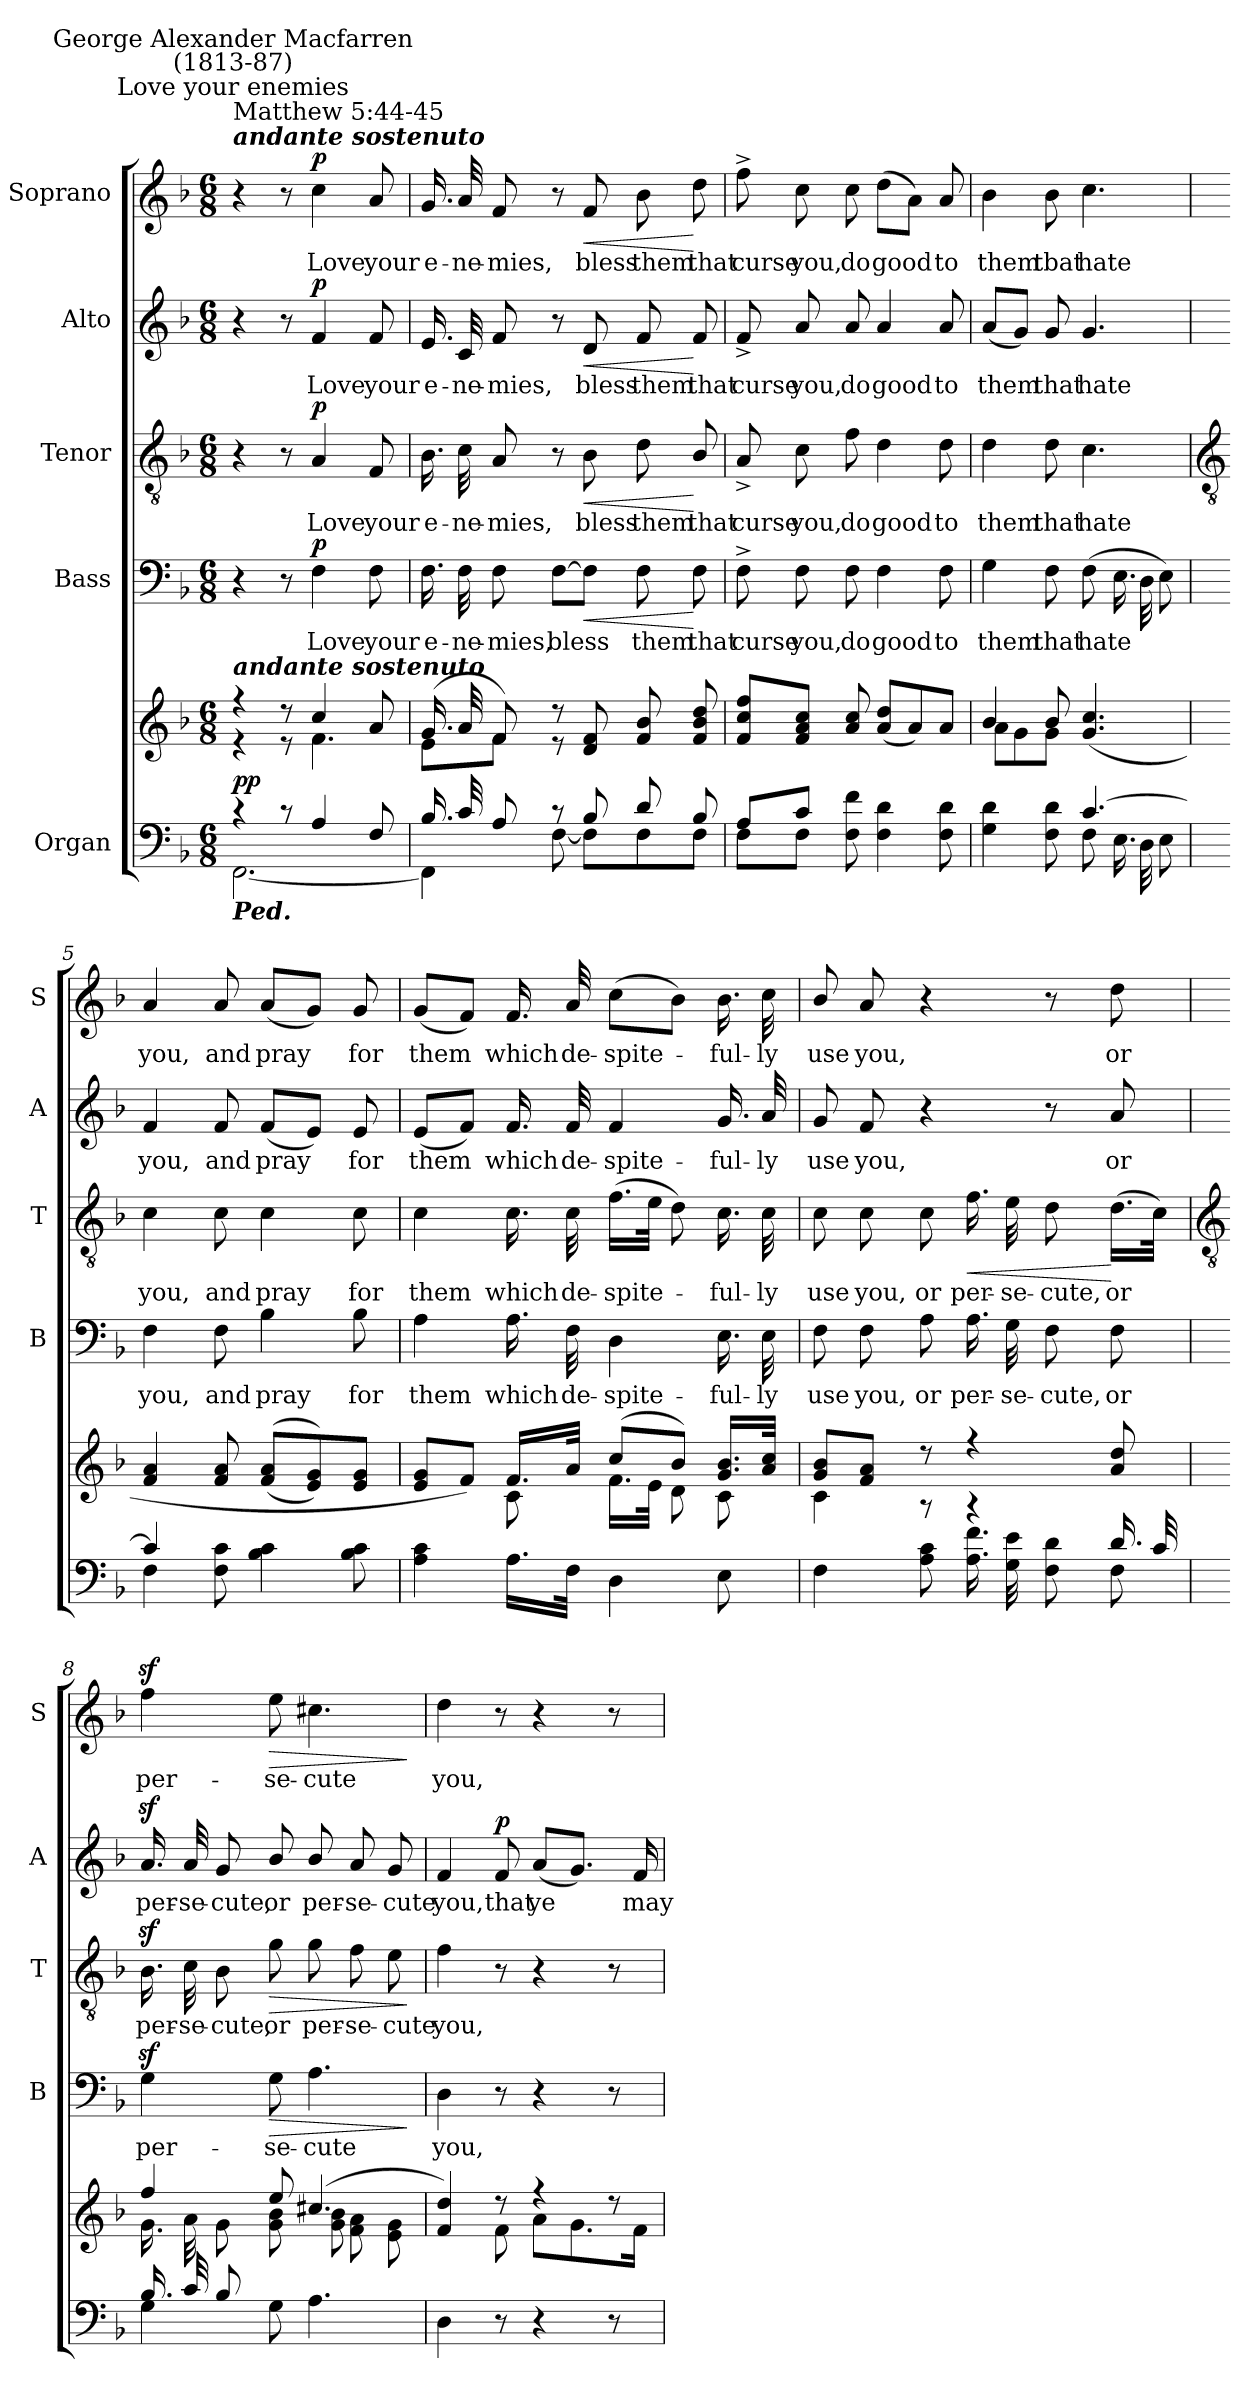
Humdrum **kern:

**kern	**kern	**dynam	**kern	**text	**dynam	**kern	**text	**dynam	**kern	**text	**dynam	**kern	**text	**dynam
*part5	*part5	*part5	*part4	*part4	*part4	*part3	*part3	*part3	*part2	*part2	*part2	*part1	*part1	*part1
*staff6	*staff5	*staff5/6	*staff4	*staff4	*staff4	*staff3	*staff3	*staff3	*staff2	*staff2	*staff2	*staff1	*staff1	*staff1
*I"Organ	*	*	*I"Bass	*	*	*I"Tenor	*	*	*I"Alto	*	*	*I"Soprano	*	*
*	*	*	*I'B	*	*	*I'T	*	*	*I'A	*	*	*I'S	*	*
*clefF4	*clefG2	*	*clefF4	*	*	*clefGv2	*	*	*clefG2	*	*	*clefG2	*	*
*k[b-]	*k[b-]	*	*k[b-]	*	*	*k[b-]	*	*	*k[b-]	*	*	*k[b-]	*	*
*F:	*F:	*	*F:	*	*	*F:	*	*	*F:	*	*	*F:	*	*
*M6/8	*M6/8	*	*M6/8	*	*	*M6/8	*	*	*M6/8	*	*	*M6/8	*	*
=1	=1	=1	=1	=1	=1	=1	=1	=1	=1	=1	=1	=1	=1	=1
*^	*^	*	*	*	*	*	*	*	*	*	*	*	*	*
!	!	!	!	!	!	!	!	!	!	!	!	!	!	!LO:TX:a:Bi:t=andante sostenuto	!	!
!	!	!	!	!	!	!	!	!	!	!	!	!	!	!LO:TX:a:t=Matthew 5&colon;44-45	!	!
!	!	!	!	!	!	!	!	!	!	!	!	!	!	!LO:TX:a:cj:t=Love your enemies	!	!
!	!	!	!	!	!	!	!	!	!	!	!	!	!	!LO:TX:a:cj:t=George Alexander Macfarren\n(1813-87)	!	!
!	!	!LO:TX:a:Bi:t=andante sostenuto	!	!	!	!	!	!	!	!	!	!	!	!	!	!
!LO:TX:b:Bi:t=Ped.	!	!	!	!	!	!	!	!	!	!	!	!	!	!	!	!
!	!	!	!	!LO:DY:a=2	!	!	!	!	!	!	!	!	!	!	!	!
!	!	!	!	!LO:DY:n=1:b=2	!	!	!	!	!	!	!	!	!	!	!	!
4r	[2.FF\	4r	4r	p p	4r	.	.	4r	.	.	4r	.	.	4r	.	.
8r	.	8r	8r	.	8r	.	.	8r	.	.	8r	.	.	8r	.	.
!	!	!	!	!	!	!LO:LY:b	!LO:DY:b	!	!LO:LY:b	!LO:DY:b	!	!LO:LY:b	!LO:DY:b	!	!LO:LY:b	!LO:DY:b
4A/	.	4cc/	4.f\	.	4F	Love	p	4A	Love	p	4f	Love	p	4cc	Love	p
!	!	!	!	!	!	!LO:LY:b	!	!	!LO:LY:b	!	!	!LO:LY:b	!	!	!LO:LY:b	!
8F/	.	8a/	.	.	8F	your	.	8F	your	.	8f	your	.	8a	your	.
=2	=2	=2	=2	=2	=2	=2	=2	=2	=2	=2	=2	=2	=2	=2	=2	=2
!	!	!	!	!	!	!LO:LY:b	!	!	!LO:LY:b	!	!	!LO:LY:b	!	!	!LO:LY:b	!
16.B-/LL	4FF\]	(>16.g/LL	8e\L	.	16.F	e-	.	16.B-	e-	.	16.e	e-	.	16.g	e-	.
!	!	!	!	!	!	!LO:LY:b	!	!	!LO:LY:b	!	!	!LO:LY:b	!	!	!LO:LY:b	!
32c/L	.	32a/L	.	.	32F	-ne-	.	32c	-ne-	.	32c	-ne-	.	32a	-ne-	.
!	!	!	!	!	!	!LO:LY:b	!	!	!LO:LY:b	!	!	!LO:LY:b	!	!	!LO:LY:b	!
8A/J	.	8f/J)	8f\J	.	8F	-mies,	.	8A	-mies,	.	8f	-mies,	.	8f	-mies,	.
!	!	!	!	!	!	!LO:LY:b	!	!	!	!	!	!	!	!	!	!
8r	[8F\	8r	8r	.	[8FL	bless	.	8r	.	.	8r	.	.	8r	.	.
!	!	!	!	!	!	!	!LO:HP:b	!	!LO:LY:b	!LO:HP:b	!	!LO:LY:b	!LO:HP:b	!	!LO:LY:b	!LO:HP:b
8B-/L	8F\L]	8d/ 8f/L	8ryy	.	8FJ]	.	<	8B-	bless	<	8d	bless	<	8f	bless	<
!	!	!	!	!	!	!LO:LY:b	!	!	!LO:LY:b	!	!	!LO:LY:b	!	!	!LO:LY:b	!
8d/	8F\	8f/ 8b-/	4ryy	.	8F	them	.	8d	them	.	8f	them	.	8b-	them	.
!	!	!	!	!	!	!LO:LY:b	!	!	!LO:LY:b	!	!	!LO:LY:b	!	!	!LO:LY:b	!
8B-/J	8F\J	8f/ 8b-/ 8dd/J	.	.	8F	that	[	8B-/	that	[	8f	that	[	8dd	that	[
=3	=3	=3	=3	=3	=3	=3	=3	=3	=3	=3	=3	=3	=3	=3	=3	=3
!	!	!	!	!	!	!LO:LY:b	!	!	!LO:LY:b	!	!	!LO:LY:b	!	!	!LO:LY:b	!
8A/L	8F\L	8f/ 8cc/ 8ff/L	2ryy	.	8F^	curse	.	8A^	curse	.	8f^	curse	.	8ff^	curse	.
!	!	!	!	!	!	!LO:LY:b	!	!	!LO:LY:b	!	!	!LO:LY:b	!	!	!LO:LY:b	!
8c/J	8F\J	8f/ 8a/ 8cc/J	.	.	8F	you,	.	8c	you,	.	8a	you,	.	8cc	you,	.
!	!	!	!	!	!	!LO:LY:b	!	!	!LO:LY:b	!	!	!LO:LY:b	!	!	!LO:LY:b	!
8F\ 8f\	4ryy	8a/ 8cc/	.	.	8F	do	.	8f	do	.	8a	do	.	8cc	do	.
!	!	!	!	!	!	!LO:LY:b	!	!	!LO:LY:b	!	!	!LO:LY:b	!	!	!LO:LY:b	!
4F\ 4d\	.	(>8a/ 8dd/L	.	.	4F	good	.	4d	good	.	4a	good	.	(>8ddL	good	.
.	4ryy	8a/)	4ryy	.	.	.	.	.	.	.	.	.	.	8aJ)	.	.
!	!	!	!	!	!	!LO:LY:b	!	!	!LO:LY:b	!	!	!LO:LY:b	!	!	!LO:LY:b	!
8F\ 8d\	.	8a/J	.	.	8F	to	.	8d	to	.	8a	to	.	8a	to	.
=4	=4	=4	=4	=4	=4	=4	=4	=4	=4	=4	=4	=4	=4	=4	=4	=4
!	!	!	!	!	!	!LO:LY:b	!	!	!LO:LY:b	!	!	!LO:LY:b	!	!	!LO:LY:b	!
4G\ 4d\	4ryy	4b-/	8a\L	.	4G	them	.	4d	them	.	(<8aL	them	.	4b-	them	.
.	.	.	8g\	.	.	.	.	.	.	.	8gJ)	.	.	.	.	.
!	!	!	!	!	!	!LO:LY:b	!	!	!LO:LY:b	!	!	!LO:LY:b	!	!	!LO:LY:b	!
8F\ 8d\	8ryy	8b-/	8g\J	.	8F	that	.	8d	that	.	8g	that	.	8b-	tbat	.
!	!	!	!	!	!	!LO:LY:b	!	!	!LO:LY:b	!	!	!LO:LY:b	!	!	!LO:LY:b	!
[4.c/	8F\L	(>(>4.g/ 4.cc/	8ryy	.	(>8FL	hate	.	4.c	hate	.	4.g	hate	.	4.cc	hate	.
.	16.E\L	.	4ryy	.	16.EL	.	.	.	.	.	.	.	.	.	.	.
.	32D\L	.	.	.	32DL	.	.	.	.	.	.	.	.	.	.	.
.	8E\J	.	.	.	8EJ)	.	.	.	.	.	.	.	.	.	.	.
!!LO:LB:g=z
=5	=5	=5	=5	=5	=5	=5	=5	=5	=5	=5	=5	=5	=5	=5	=5	=5
*	*	*	*	*	*	*	*	*clefGv2	*	*	*	*	*	*	*	*
!	!	!	!	!	!	!LO:LY:b	!	!	!LO:LY:b	!	!	!LO:LY:b	!	!	!LO:LY:b	!
4c/]	4F\	4f/ 4a/	2ryy	.	4F	you,	.	4c	you,	.	4f	you,	.	4a	you,	.
!	!	!	!	!	!	!LO:LY:b	!	!	!LO:LY:b	!	!	!LO:LY:b	!	!	!LO:LY:b	!
8F 8c	4ryy	8f/ 8a/	.	.	8F	and	.	8c	and	.	8f	and	.	8a	and	.
!	!	!	!	!	!	!LO:LY:b	!	!	!LO:LY:b	!	!	!LO:LY:b	!	!	!LO:LY:b	!
4B- 4c	.	(>(>8f/ 8a/L	.	.	4B-	pray	.	4c	pray	.	(<8fL	pray	.	(<8aL	pray	.
.	4ryy	8e/ 8g/))	4ryy	.	.	.	.	.	.	.	8eJ)	.	.	8gJ)	.	.
!	!	!	!	!	!	!LO:LY:b	!	!	!LO:LY:b	!	!	!LO:LY:b	!	!	!LO:LY:b	!
8B- 8c	.	8e/ 8g/J	.	.	8B-	for	.	8c	for	.	8e	for	.	8g	for	.
=6	=6	=6	=6	=6	=6	=6	=6	=6	=6	=6	=6	=6	=6	=6	=6	=6
!	!	!	!	!	!	!LO:LY:b	!	!	!LO:LY:b	!	!	!LO:LY:b	!	!	!LO:LY:b	!
4A 4c	2ryy	8e/ 8g/L	4ryy	.	4A	them	.	4c	them	.	(<8eL	them	.	(<8gL	them	.
.	.	8f/J)	.	.	.	.	.	.	.	.	8fJ)	.	.	8fJ)	.	.
!	!	!	!	!	!	!LO:LY:b	!	!	!LO:LY:b	!	!	!LO:LY:b	!	!	!LO:LY:b	!
16.ALL	.	16.f/LL	8c\	.	16.A	which	.	16.c	which	.	16.f	which	.	16.f	which	.
!	!	!	!	!	!	!LO:LY:b	!	!	!LO:LY:b	!	!	!LO:LY:b	!	!	!LO:LY:b	!
32FJJ	.	32a/JJ	.	.	32F	de-	.	32c	de-	.	32f	de-	.	32a	de-	.
!	!	!	!	!	!	!LO:LY:b	!	!	!LO:LY:b	!	!	!LO:LY:b	!	!	!LO:LY:b	!
4D	.	(>8cc/L	16.f\LL	.	4D	-spite-	.	(>16.fLL	-spite-	.	4f	-spite-	.	(>8ccL	-spite-	.
.	.	.	32e\JJ	.	.	.	.	32eJJ	.	.	.	.	.	.	.	.
.	4ryy	8b-/J)	8d\	.	.	.	.	8d)	.	.	.	.	.	8b-J)	.	.
!	!	!	!	!	!	!LO:LY:b	!	!	!LO:LY:b	!	!	!LO:LY:b	!	!	!LO:LY:b	!
8E	.	16.g/ 16.b-/LL	8c\	.	16.E	-ful-	.	16.c	ful-	.	16.g	-ful-	.	16.b-	ful-	.
!	!	!	!	!	!	!LO:LY:b	!	!	!LO:LY:b	!	!	!LO:LY:b	!	!	!LO:LY:b	!
.	.	32a/ 32cc/JJ	.	.	32E	-ly	.	32c	-ly	.	32a	-ly	.	32cc	-ly	.
=7	=7	=7	=7	=7	=7	=7	=7	=7	=7	=7	=7	=7	=7	=7	=7	=7
!	!	!	!	!	!	!LO:LY:b	!	!	!LO:LY:b	!	!	!LO:LY:b	!	!	!LO:LY:b	!
4F	2ryy	8g/ 8b-/L	4c\	.	8F	use	.	8c	use	.	8g	use	.	8b-/	use	.
!	!	!	!	!	!	!LO:LY:b	!	!	!LO:LY:b	!	!	!LO:LY:b	!	!	!LO:LY:b	!
.	.	8f/ 8a/J	.	.	8F	you,	.	8c	you,	.	8f	you,	.	8a	you,	.
!	!	!	!	!	!	!LO:LY:b	!	!	!LO:LY:b	!	!	!	!	!	!	!
8A 8c	.	8r	8r	.	8A	or	.	8c	or	.	4r	.	.	4r	.	.
!	!	!	!	!	!	!LO:LY:b	!	!	!LO:LY:b	!LO:HP:b	!	!	!	!	!	!
16.A 16.fLL	.	4r	4r	.	16.A	per-	.	16.f	per-	<	.	.	.	.	.	.
!	!	!	!	!	!	!LO:LY:b	!	!	!LO:LY:b	!	!	!	!	!	!	!
32G 32eL	.	.	.	.	32G	-se-	.	32e	-se-	.	.	.	.	.	.	.
!	!	!	!	!	!	!LO:LY:b	!	!	!LO:LY:b	!	!	!	!	!	!	!
8F 8dJ	8ryy	.	.	.	8F	-cute,	.	8d	-cute,	.	8r	.	.	8r	.	.
!	!	!	!	!	!	!LO:LY:b	!	!	!LO:LY:b	!	!	!LO:LY:b	!	!	!LO:LY:b	!
16.d/LL	8F\	8a/ 8dd/	8ryy	.	8F	or	.	(>16.dLL	or	[	8a	or	.	8dd	or	.
32c/JJ	.	.	.	.	.	.	.	32cJJ)	.	.	.	.	.	.	.	.
!!LO:LB:g=z
=8	=8	=8	=8	=8	=8	=8	=8	=8	=8	=8	=8	=8	=8	=8	=8	=8
*	*	*	*	*	*	*	*	*clefGv2	*	*	*	*	*	*	*	*
!	!	!	!	!	!	!LO:LY:b	!	!	!LO:LY:b	!	!	!LO:LY:b	!	!	!LO:LY:b	!
16.B-/LL	4G\	4ff/	16.g\LL	.	4Gz<	per-	.	16.B-z<	per-	.	16.az<	per-	.	4ffz<	per-	.
!	!	!	!	!	!	!	!	!	!LO:LY:b	!	!	!LO:LY:b	!	!	!	!
32c/L	.	.	32a\L	.	.	.	.	32c	-se-	.	32a	-se-	.	.	.	.
!	!	!	!	!	!	!	!	!	!LO:LY:b	!	!	!LO:LY:b	!	!	!	!
8B-/J	.	.	8g\J	.	.	.	.	8B-	-cute,	.	8g	-cute,	.	.	.	.
!	!	!	!	!	!	!LO:LY:b	!LO:HP:b	!	!LO:LY:b	!LO:HP:b	!	!LO:LY:b	!	!	!LO:LY:b	!LO:HP:b
8G	4ryy	8ee/	8g\ 8b-\	.	8G	-se-	>	8g	or	>	8b-/	or	.	8ee	-se-	>
!	!	!	!	!	!	!LO:LY:b	!	!	!LO:LY:b	!	!	!LO:LY:b	!	!	!LO:LY:b	!
4.A	.	(>4.cc#X/	8g\ 8b-\L	.	4.A	-cute	.	8g	per-	.	8b-/	per-	.	4.cc#X	-cute	.
!	!	!	!	!	!	!	!	!	!LO:LY:b	!	!	!LO:LY:b	!	!	!	!
.	4ryy	.	8f\ 8a\	.	.	.	.	8f	-se-	.	8a	-se-	.	.	.	.
!	!	!	!	!	!	!	!	!	!LO:LY:b	!	!	!LO:LY:b	!	!	!	!
.	.	.	8e\ 8g\J	.	.	.	.	8e	-cute	.	8g	-cute	.	.	.	.
*v	*v	*	*	*	*	*	*	*	*	*	*	*	*	*	*	*
*	*v	*v	*	*	*	*	*	*	*	*	*	*	*	*	*
.	.	.	.	.	]	.	.	]	.	.	.	.	.	]
=9	=9	=9	=9	=9	=9	=9	=9	=9	=9	=9	=9	=9	=9	=9
*^	*^	*	*	*	*	*	*	*	*	*	*	*	*	*
!	!	!	!	!	!	!LO:LY:b	!	!	!LO:LY:b	!	!	!LO:LY:b	!	!	!LO:LY:b	!
4D)	2ryy	4f/ 4dd/)	4ryy	.	4D	you,	.	4f	you,	.	4f	you,	.	4dd	you,	.
!	!	!	!	!	!	!	!	!	!	!	!	!LO:LY:b	!LO:DY:b	!	!	!
8r	.	8r	8f\	.	8r	.	.	8r	.	.	8f	that	p	8r	.	.
!	!	!	!	!	!	!	!	!	!	!	!	!LO:LY:b	!	!	!	!
4r	.	4r	8a\L	.	4r	.	.	4r	.	.	(<8aL	ye	.	4r	.	.
.	4ryy	.	8.g\	.	.	.	.	.	.	.	8.gJ)	.	.	.	.	.
8r	.	8r	.	.	8r	.	.	8r	.	.	.	.	.	8r	.	.
!	!	!	!	!	!	!	!	!	!	!	!	!LO:LY:b	!	!	!	!
.	.	.	16f\J	.	.	.	.	.	.	.	16f	may	.	.	.	.
*v	*v	*	*	*	*	*	*	*	*	*	*	*	*	*	*	*
*	*v	*v	*	*	*	*	*	*	*	*	*	*	*	*	*
=	=	=	=	=	=	=	=	=	=	=	=	=	=	=
*-	*-	*-	*-	*-	*-	*-	*-	*-	*-	*-	*-	*-	*-	*-
